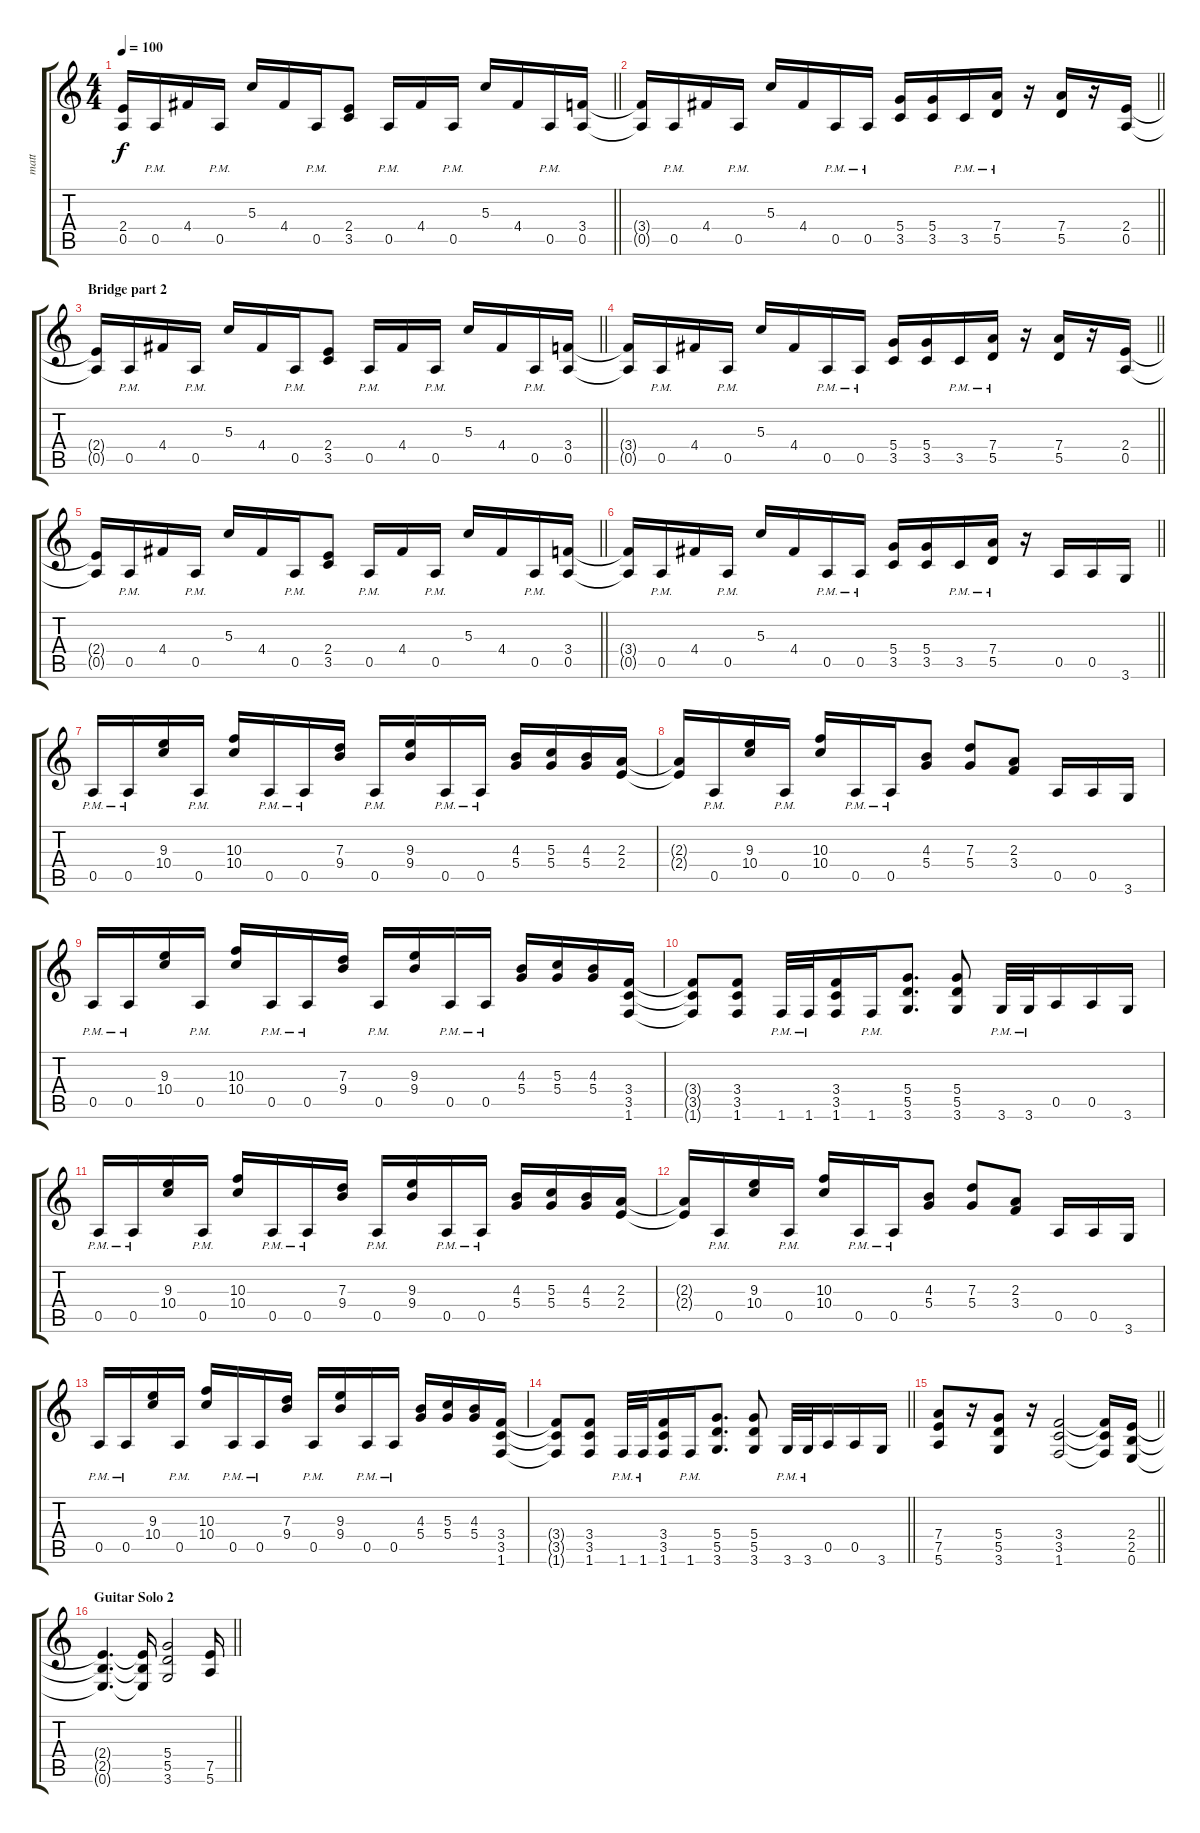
\track ("matt" "matt") {instrument distortionguitar}
\staff {score tabs}
\tuning (E4 B3 G3 D3 A2 E2) {hide}
\ts (4 4)
\tempo 100
\clef g2
\barLineRight lightlight
\ks c
(2.4{t} 0.5{t}).16{dy f} 0.5{pm}.16 4.4.16 0.5{pm}.16 5.3.16 4.4.16 0.5{pm}.16 (2.4 3.5).8 0.5{pm}.16 4.4.16 0.5{pm}.16 5.3.16 4.4.16 0.5{pm}.16 (3.4 0.5).16 |
\barLineRight lightlight
(3.4{t} 0.5{t}).16 0.5{pm}.16 4.4.16 0.5{pm}.16 5.3.16 4.4.16 0.5{pm}.16 0.5{pm}.16 (5.4 3.5).16 (5.4 3.5).16 3.5{pm}.16 (7.4{pm} 5.5{pm}).16 r.16 (7.4 5.5).16 r.16 (2.4 0.5).16 |
\section ("" "Bridge part 2")
\barLineRight lightlight
(2.4{t} 0.5{t}).16 0.5{pm}.16 4.4.16 0.5{pm}.16 5.3.16 4.4.16 0.5{pm}.16 (2.4 3.5).8 0.5{pm}.16 4.4.16 0.5{pm}.16 5.3.16 4.4.16 0.5{pm}.16 (3.4 0.5).16 |
\barLineRight lightlight
(3.4{t} 0.5{t}).16 0.5{pm}.16 4.4.16 0.5{pm}.16 5.3.16 4.4.16 0.5{pm}.16 0.5{pm}.16 (5.4 3.5).16 (5.4 3.5).16 3.5{pm}.16 (7.4{pm} 5.5{pm}).16 r.16 (7.4 5.5).16 r.16 (2.4 0.5).16 |
\barLineRight lightlight
(2.4{t} 0.5{t}).16 0.5{pm}.16 4.4.16 0.5{pm}.16 5.3.16 4.4.16 0.5{pm}.16 (2.4 3.5).8 0.5{pm}.16 4.4.16 0.5{pm}.16 5.3.16 4.4.16 0.5{pm}.16 (3.4 0.5).16 |
\barLineRight lightlight
(3.4{t} 0.5{t}).16 0.5{pm}.16 4.4.16 0.5{pm}.16 5.3.16 4.4.16 0.5{pm}.16 0.5{pm}.16 (5.4 3.5).16 (5.4 3.5).16 3.5{pm}.16 (7.4{pm} 5.5{pm}).16 r.16 0.5.16 0.5.16 3.6.16 |
0.5{pm}.16 0.5{pm}.16 (9.3 10.4).16 0.5{pm}.16 (10.3 10.4).16 0.5{pm}.16 0.5{pm}.16 (7.3 9.4).16 0.5{pm}.16 (9.3 9.4).16 0.5{pm}.16 0.5{pm}.16 (4.3 5.4).16 (5.3 5.4).16 (4.3 5.4).16 (2.3 2.4).16 |
(2.3{t} 2.4{t}).16 0.5{pm}.16 (9.3 10.4).16 0.5{pm}.16 (10.3 10.4).16 0.5{pm}.16 0.5{pm}.16 (4.3 5.4).8 (7.3 5.4).8 (2.3 3.4).8 0.5.16 0.5.16 3.6.16 |
0.5{pm}.16 0.5{pm}.16 (9.3 10.4).16 0.5{pm}.16 (10.3 10.4).16 0.5{pm}.16 0.5{pm}.16 (7.3 9.4).16 0.5{pm}.16 (9.3 9.4).16 0.5{pm}.16 0.5{pm}.16 (4.3 5.4).16 (5.3 5.4).16 (4.3 5.4).16 (3.4 3.5 1.6).16 |
(3.4{t} 3.5{t} 1.6{t}).8 (3.4 3.5 1.6).8 1.6{pm}.32 1.6{pm}.32 (3.4 3.5 1.6).16 1.6{pm}.16 (5.4 5.5 3.6).8{d} (5.4 5.5 3.6).8 3.6{pm}.32 3.6{pm}.32 0.5.16 0.5.16 3.6.16 |
0.5{pm}.16 0.5{pm}.16 (9.3 10.4).16 0.5{pm}.16 (10.3 10.4).16 0.5{pm}.16 0.5{pm}.16 (7.3 9.4).16 0.5{pm}.16 (9.3 9.4).16 0.5{pm}.16 0.5{pm}.16 (4.3 5.4).16 (5.3 5.4).16 (4.3 5.4).16 (2.3 2.4).16 |
(2.3{t} 2.4{t}).16 0.5{pm}.16 (9.3 10.4).16 0.5{pm}.16 (10.3 10.4).16 0.5{pm}.16 0.5{pm}.16 (4.3 5.4).8 (7.3 5.4).8 (2.3 3.4).8 0.5.16 0.5.16 3.6.16 |
0.5{pm}.16 0.5{pm}.16 (9.3 10.4).16 0.5{pm}.16 (10.3 10.4).16 0.5{pm}.16 0.5{pm}.16 (7.3 9.4).16 0.5{pm}.16 (9.3 9.4).16 0.5{pm}.16 0.5{pm}.16 (4.3 5.4).16 (5.3 5.4).16 (4.3 5.4).16 (3.4 3.5 1.6).16 |
\barLineRight lightlight
(3.4{t} 3.5{t} 1.6{t}).8 (3.4 3.5 1.6).8 1.6{pm}.32 1.6{pm}.32 (3.4 3.5 1.6).16 1.6{pm}.16 (5.4 5.5 3.6).8{d} (5.4 5.5 3.6).8 3.6{pm}.32 3.6{pm}.32 0.5.16 0.5.16 3.6.16 |
\barLineRight lightlight
(7.4 7.5 5.6).8 r.16 (5.4 5.5 3.6).8 r.16 (3.4 3.5 1.6).2 (3.4{t} 3.5{t} 1.6{t}).16 (2.4 2.5 0.6).16 |
\section ("" "Guitar Solo 2")
\barLineRight lightlight
(2.4{t} 2.5{t} 0.6{t}).4{d} (2.4{t} 2.5{t} 0.6{t}).16 (5.4 5.5 3.6).2 (7.5 5.6).16
